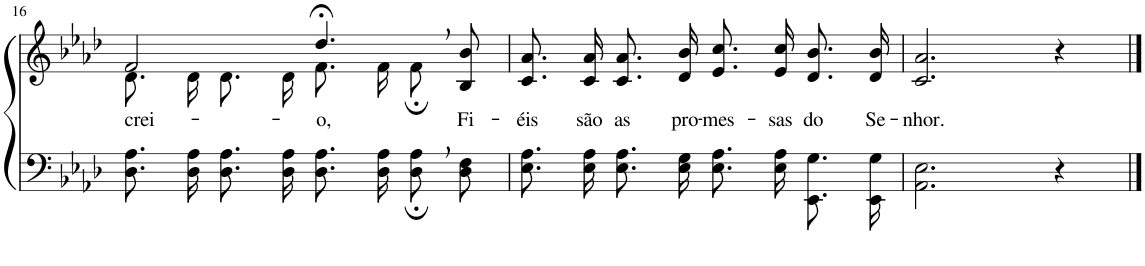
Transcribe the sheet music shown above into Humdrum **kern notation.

**kern	**kern	**text
*part2	*part1	*part1
*staff2	*staff1	*staff1
*I"Parte III e IV	*I"Parte I e II	*
!!LO:PB:g=z
*clefF4	*clefG2	*
*Trd-1c-2	*Trd-1c-2	*
*k[b-e-a-d-]	*k[b-e-a-d-]	*
*M4/4	*M4/4	*
=16	=16	=16
*	*^	*
!	!	!	!LO:LY:b
8.D-\ 8.A-\L	2f/	8.d-\	crei-
16D-\ 16A-\Jk	.	16d-\KL	.
8.D-\ 8.A-\L	.	8.d-\J	.
16D-\ 16A-\Jk	.	16d-\KL	.
!	!	!	!LO:LY:b
8.D-\ 8.A-\L	4.dd-;<,/	8.f\J	-o,
16D-\ 16A-\Jk	.	16f\KL	.
8D-;,\ 8A-;,\L	.	8f;\J	.
!	!	!	!LO:LY:b
8D-\ 8F\J	8B-/ 8b-/	8ryy	Fi-
=17	=17	=17	=17
!	!	!	!LO:LY:b
*	*v	*v	*
8.E-\ 8.A-\L	8.c/ 8.a-/L	-éis
!	!	!LO:LY:b
16E-\ 16A-\Jk	16c/ 16a-/Jk	são
!	!	!LO:LY:b
8.E-\ 8.A-\L	8.c/ 8.a-/L	as
!	!	!LO:LY:b
16E-\ 16G\Jk	16d-/ 16b-/Jk	pro-
!	!	!LO:LY:b
8.E-\ 8.A-\L	8.e-/ 8.cc/L	-mes-
!	!	!LO:LY:b
16E-\ 16A-\Jk	16e-/ 16cc/Jk	-sas
!	!	!LO:LY:b
8.EE-/ 8.G/L	8.d-/ 8.b-/L	do
!	!	!LO:LY:b
16EE-/ 16G/Jk	16d-/ 16b-/Jk	Se-
=18	=18	=18
!	!	!LO:LY:b
2.AA-\ 2.E-\	2.c/ 2.a-/	-nhor.
4r	4r	.
==	==	==
*-	*-	*-
